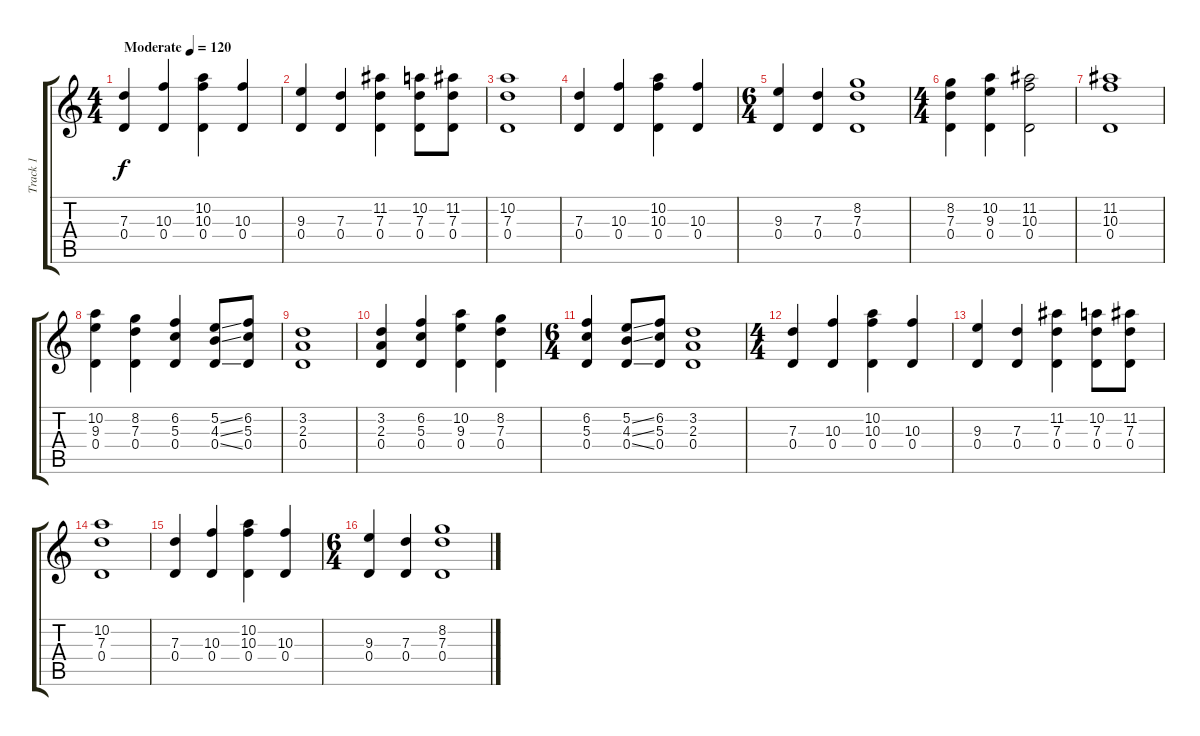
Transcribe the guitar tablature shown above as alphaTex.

\track ("Track 1" "Track 1") {instrument acousticguitarsteel}
\staff {score tabs}
\tuning (D4 B3 G3 D3 A2 D2) {hide}
\ts (4 4)
\tempo (120 "Moderate")
\clef g2
\ks c
(7.3 0.4).4{dy f instrument acousticguitarsteel} (10.3 0.4).4 (10.2 10.3 0.4).4 (10.3 0.4).4 |
(9.3 0.4).4 (7.3 0.4).4 (11.2 7.3 0.4).4 (10.2 7.3 0.4).8 (11.2 7.3 0.4).8 |
(10.2 7.3 0.4).1 |
(7.3 0.4).4 (10.3 0.4).4 (10.2 10.3 0.4).4 (10.3 0.4).4 |
\ts (6 4)
(9.3 0.4).4 (7.3 0.4).4 (8.2 7.3 0.4).1 |
\ts (4 4)
(8.2 7.3 0.4).4 (10.2 9.3 0.4).4 (11.2 10.3 0.4).2 |
(11.2 10.3 0.4).1 |
(10.2 9.3 0.4).4 (8.2 7.3 0.4).4 (6.2 5.3 0.4).4 (5.2{ss} 4.3{ss} 0.4{ss}).8 (6.2 5.3 0.4).8 |
(3.2 2.3 0.4).1 |
(3.2 2.3 0.4).4 (6.2 5.3 0.4).4 (10.2 9.3 0.4).4 (8.2 7.3 0.4).4 |
\ts (6 4)
(6.2 5.3 0.4).4 (5.2{ss} 4.3{ss} 0.4{ss}).8 (6.2 5.3 0.4).8 (3.2 2.3 0.4).1 |
\ts (4 4)
(7.3 0.4).4 (10.3 0.4).4 (10.2 10.3 0.4).4 (10.3 0.4).4 |
(9.3 0.4).4 (7.3 0.4).4 (11.2 7.3 0.4).4 (10.2 7.3 0.4).8 (11.2 7.3 0.4).8 |
(10.2 7.3 0.4).1 |
(7.3 0.4).4 (10.3 0.4).4 (10.2 10.3 0.4).4 (10.3 0.4).4 |
\ts (6 4)
(9.3 0.4).4 (7.3 0.4).4 (8.2 7.3 0.4).1
